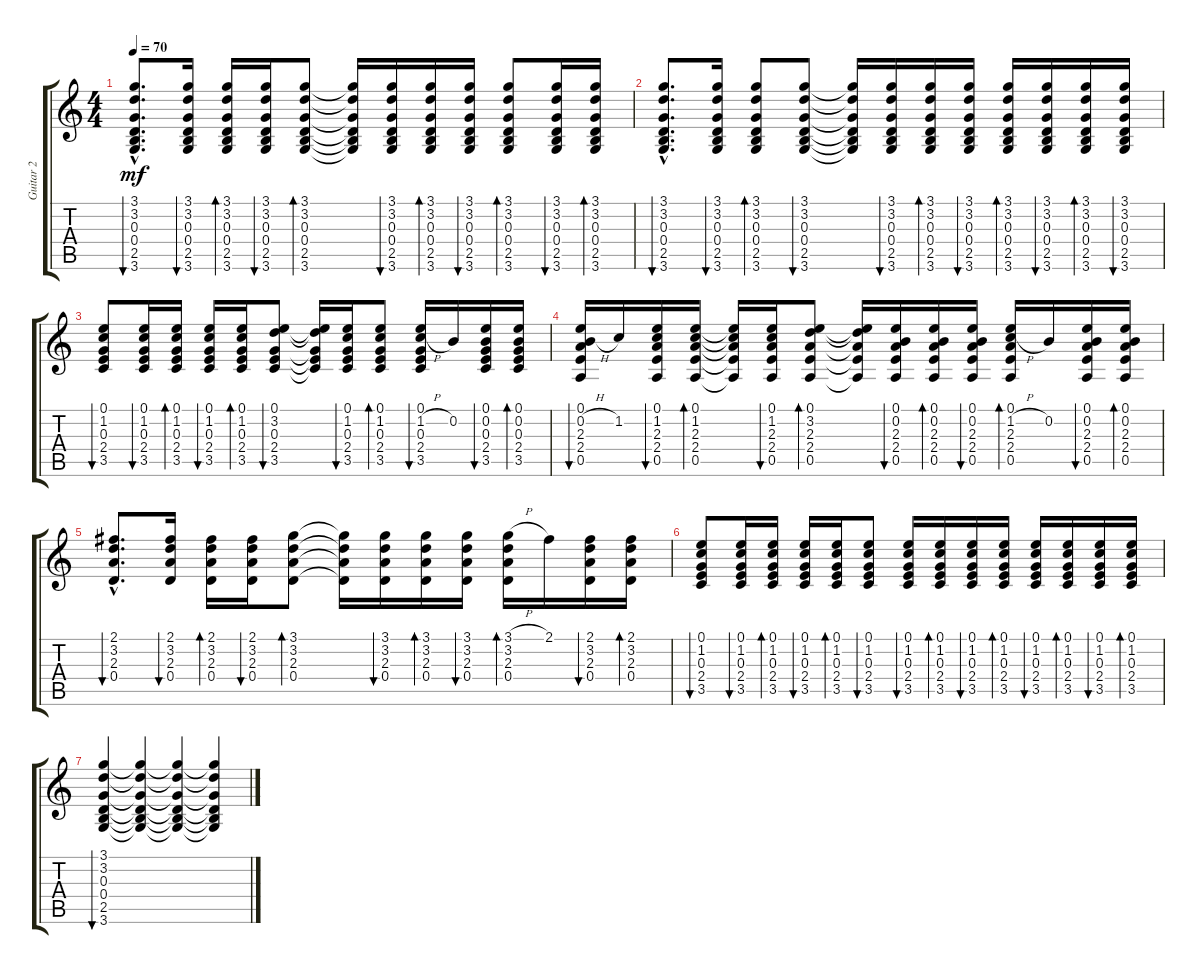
\track ("Guitar 2" "Guitar 2") {instrument distortionguitar}
\staff {score tabs}
\tuning (E4 B3 G3 D3 A2 E2) {hide}
\ts (4 4)
\tempo 70
\clef g2
\ks c
(3.1{hac} 3.2{hac} 0.3{hac} 0.4{hac} 2.5{hac} 3.6{hac}).8{d bu 30 dy mf} (3.1 3.2 0.3 0.4 2.5 3.6).16{bu 30} (3.1 3.2 0.3 0.4 2.5 3.6).16{bd 30} (3.1 3.2 0.3 0.4 2.5 3.6).16{bu 30} (3.1 3.2 0.3 0.4 2.5 3.6).8{bd 30} (3.1{t} 3.2{t} 0.3{t} 0.4{t} 2.5{t} 3.6{t}).16 (3.1 3.2 0.3 0.4 2.5 3.6).16{bu 30} (3.1 3.2 0.3 0.4 2.5 3.6).16{bd 30} (3.1 3.2 0.3 0.4 2.5 3.6).16{bu 30} (3.1 3.2 0.3 0.4 2.5 3.6).8{bd 30} (3.1 3.2 0.3 0.4 2.5 3.6).16{bu 30} (3.1 3.2 0.3 0.4 2.5 3.6).16{bd 30} |
(3.1{hac} 3.2{hac} 0.3{hac} 0.4{hac} 2.5{hac} 3.6{hac}).8{d bu 30} (3.1 3.2 0.3 0.4 2.5 3.6).16{bu 30} (3.1 3.2 0.3 0.4 2.5 3.6).8{bd 30} (3.1 3.2 0.3 0.4 2.5 3.6).8{bu 30} (3.1{t} 3.2{t} 0.3{t} 0.4{t} 2.5{t} 3.6{t}).16 (3.1 3.2 0.3 0.4 2.5 3.6).16{bu 30} (3.1 3.2 0.3 0.4 2.5 3.6).16{bd 30} (3.1 3.2 0.3 0.4 2.5 3.6).16{bu 30} (3.1 3.2 0.3 0.4 2.5 3.6).16{bd 30} (3.1 3.2 0.3 0.4 2.5 3.6).16{bu 30} (3.1 3.2 0.3 0.4 2.5 3.6).16{bd 30} (3.1 3.2 0.3 0.4 2.5 3.6).16{bu 30} |
(0.1 1.2 0.3 2.4 3.5).8{bu 30} (0.1 1.2 0.3 2.4 3.5).16{bu 30} (0.1 1.2 0.3 2.4 3.5).16{bd 30} (0.1 1.2 0.3 2.4 3.5).16{bu 30} (0.1 1.2 0.3 2.4 3.5).16{bd 30} (0.1 3.2 0.3 2.4 3.5).8{bu 30} (0.1{t} 3.2{t} 0.3{t} 2.4{t} 3.5{t}).16 (0.1 1.2 0.3 2.4 3.5).16{bu 30} (0.1 1.2 0.3 2.4 3.5).8{bd 30} (0.1 1.2{h} 0.3 2.4 3.5).16{bu 30} 0.2.16 (0.1 0.2 0.3 2.4 3.5).16{bu 30} (0.1 0.2 0.3 2.4 3.5).16{bd 30} |
(0.1 0.2{h} 2.3 2.4 0.5).16{bu 30} 1.2.16 (0.1 1.2 2.3 2.4 0.5).16{bu 30} (0.1 1.2 2.3 2.4 0.5).16{bd 30} (0.1{t} 1.2{t} 2.3{t} 2.4{t} 0.5{t}).16 (0.1 1.2 2.3 2.4 0.5).16{bu 30} (0.1 3.2 2.3 2.4 0.5).8{bd 30} (0.1{t} 3.2{t} 2.3{t} 2.4{t} 0.5{t}).16 (0.1 0.2 2.3 2.4 0.5).16{bu 30} (0.1 0.2 2.3 2.4 0.5).16{bd 30} (0.1 0.2 2.3 2.4 0.5).16{bu 30} (0.1 1.2{h} 2.3 2.4 0.5).16{bd 30} 0.2.16 (0.1 0.2 2.3 2.4 0.5).16{bu 30} (0.1 0.2 2.3 2.4 0.5).16{bd 30} |
(2.1{hac} 3.2{hac} 2.3{hac} 0.4{hac}).8{d bu 30} (2.1 3.2 2.3 0.4).16{bu 30} (2.1 3.2 2.3 0.4).16{bd 30} (2.1 3.2 2.3 0.4).16{bu 30} (3.1 3.2 2.3 0.4).8{bd 30} (3.1{t} 3.2{t} 2.3{t} 0.4{t}).16 (3.1 3.2 2.3 0.4).16{bu 30} (3.1 3.2 2.3 0.4).16{bd 30} (3.1 3.2 2.3 0.4).16{bu 30} (3.1{h} 3.2 2.3 0.4).16{bd 30} 2.1.16 (2.1 3.2 2.3 0.4).16{bu 30} (2.1 3.2 2.3 0.4).16{bd 30} |
(0.1 1.2 0.3 2.4 3.5).8{bu 30} (0.1 1.2 0.3 2.4 3.5).16{bu 30} (0.1 1.2 0.3 2.4 3.5).16{bd 30} (0.1 1.2 0.3 2.4 3.5).16{bu 30} (0.1 1.2 0.3 2.4 3.5).16{bd 30} (0.1 1.2 0.3 2.4 3.5).8{bu 30} (0.1 1.2 0.3 2.4 3.5).16{bu 30} (0.1 1.2 0.3 2.4 3.5).16{bd 30} (0.1 1.2 0.3 2.4 3.5).16{bu 30} (0.1 1.2 0.3 2.4 3.5).16{bd 30} (0.1 1.2 0.3 2.4 3.5).16{bu 30} (0.1 1.2 0.3 2.4 3.5).16{bd 30} (0.1 1.2 0.3 2.4 3.5).16{bu 30} (0.1 1.2 0.3 2.4 3.5).16{bd 30} |
(3.1 3.2 0.3 0.4 2.5 3.6).4{bu 120} (3.1{t} 3.2{t} 0.3{t} 0.4{t} 2.5{t} 3.6{t}).4{volume 10} (3.1{t} 3.2{t} 0.3{t} 0.4{t} 2.5{t} 3.6{t}).4{volume 7} (3.1{t} 3.2{t} 0.3{t} 0.4{t} 2.5{t} 3.6{t}).4{volume 4}
